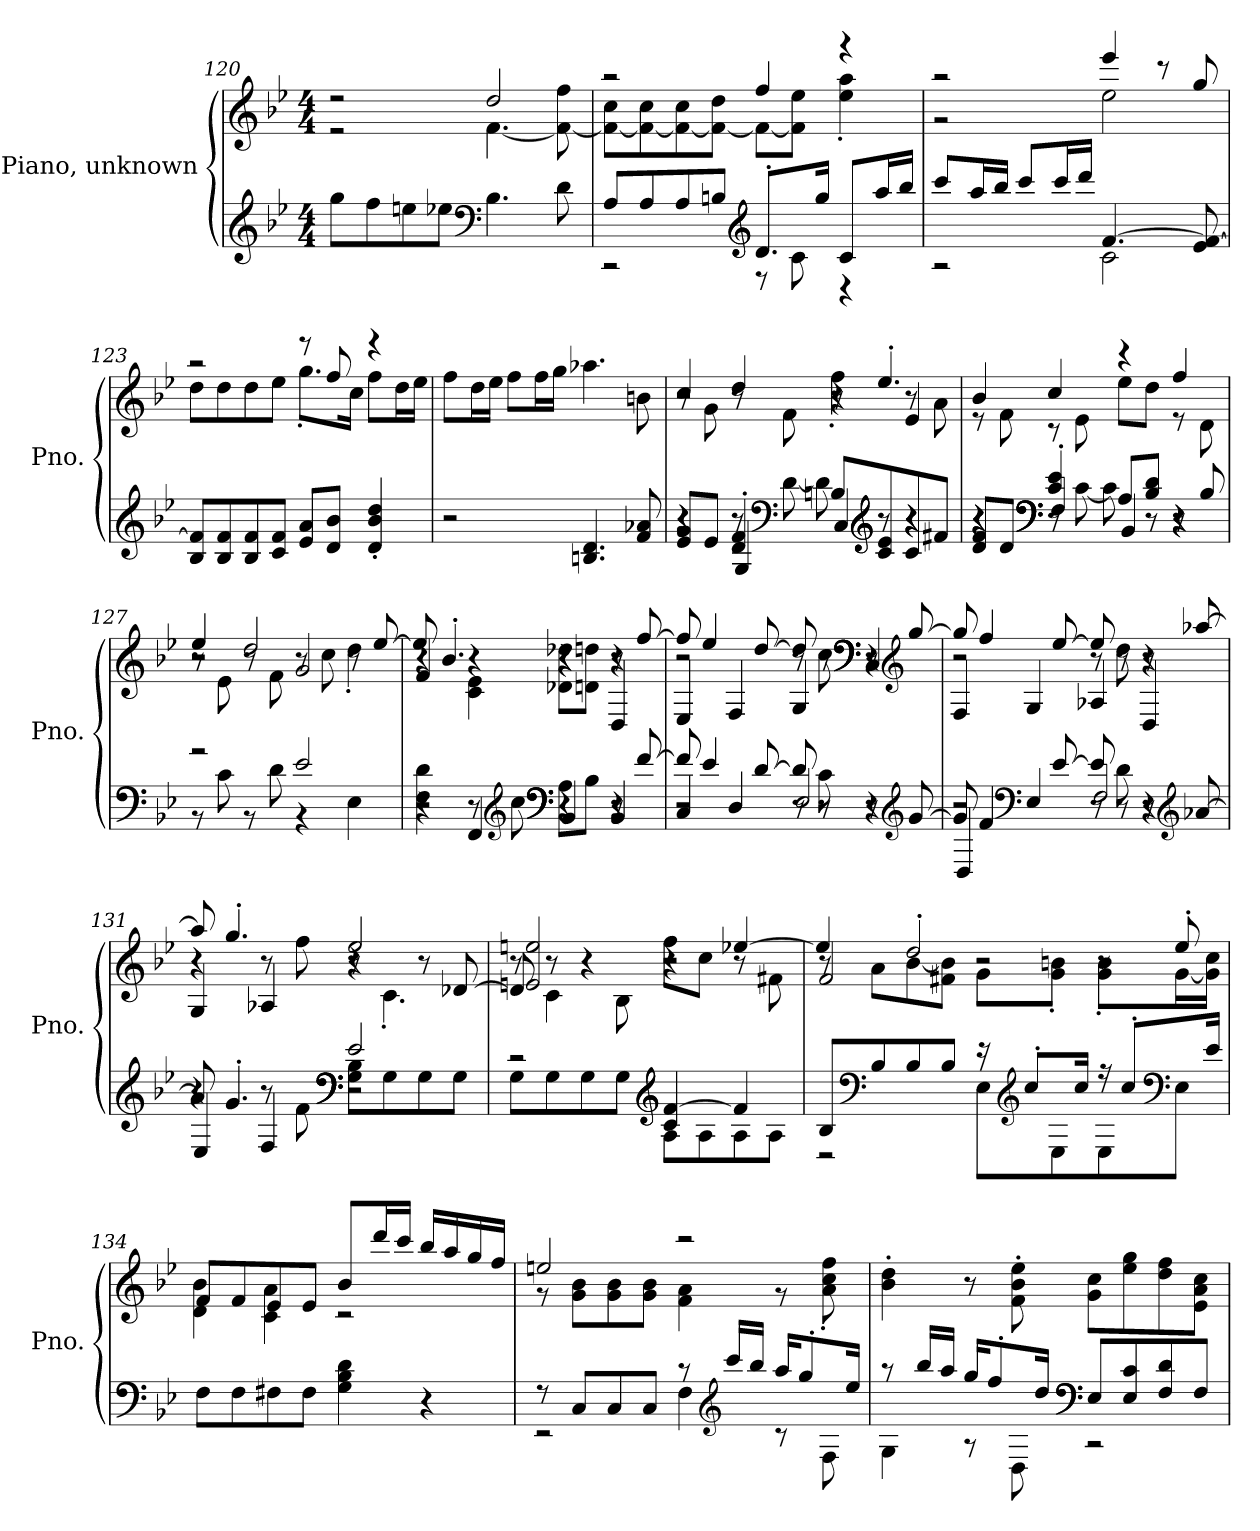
**kern	**kern
*part1	*part1
*staff2	*staff1
*I"Piano, unknown	*
*I'Pno.	*
*clefG2	*clefG2
*k[b-e-]	*k[b-e-]
*M4/4	*M4/4
=120	=120
*	*^
8gg\L	2r	2r
8ff\	.	.
8een\	.	.
8ee-X\J	.	.
*clefF4	*	*
4.B-\	2dd/	[4.f\
8d\	.	8f\_ 8ff\
=121	=121	=121
*^	*	*
8A/L	2r	2r	8f\_ 8cc\L
8A/	.	.	8f\_ 8cc\
8A/	.	.	8f\_ 8cc\
8Bn/J	.	.	8f\_ 8dd\J
*clefG2	*	*	*
8.d'/L	8r	4ff/	8f\L_
.	8c\	.	8f\] 8ee-\J
16gg/Jk	.	.	.
8c/L	4r	4r	4ee-\' 4aa\'
16aa/L	.	.	.
16bb-/JJ	.	.	.
!!LO:LB:g=z	!!
=122	=122	=122	=122
8ccc/L	2r	2r	2r
16aa/L	.	.	.
16bb-/JJ	.	.	.
8ccc/L	.	.	.
16ccc/L	.	.	.
16ddd/JJ	.	.	.
[4.f/	2c\	4eee-/	2ee-\
.	.	8r	.
8e-/ 8f/_	.	8gg/	.
*v	*v	*	*
=123	=123	=123
8B-/ 8f/]L	2r	8dd\L
8B-/ 8f/	.	8dd\
8B-/ 8f/	.	8dd\
8c/ 8f/J	.	8ee-\J
8e-/ 8a/L	8r	8.gg'\L
8d/ 8b-/J	8ff/	.
.	.	16cc\Jk
4d/' 4b-/' 4dd/'	4r	8ff\L
.	.	16dd\L
.	.	16ee-\JJ
*	*v	*v
=124	=124
2r	8ff\L
.	16dd\L
.	16ee-\JJ
.	8ff\L
.	16ff\L
.	16gg\JJ
4.Bn/ 4.d/	4.aa-X\
8f/ 8a-X/	8bn\
!!LO:LB:g=z
=125	=125
*^	*^
*	*^	*	*^
8e-/ 8g/L	4r	4r	4cc/	8r	2r
8e-/J	.	.	.	8g\	.
4d/' 4f/'	8r	4G/	4dd/	8r	.
*clefF4	*	*	*	*	*
.	[8d\	.	.	8f\	.
8Bn/L	8d\]	4C/	8r	4ff'\	4r
*clefG2	*	*	*	*	*
8c/ 8e-/	8r	.	4.ee-'/	.	.
8c/	4r	4r	.	8r	4e-/
8f#X/J	.	.	.	8a\	.
*	*	*	*	*v	*v
=126	=126	=126	=126	=126
8d/ 8f/L	4r	4r	4b-/	8r
8d/J	.	.	.	8f\
*clefF4	*	*	*	*
4c/' 4e-/'	8r	4F/	4cc/	8r
.	[8c\	.	.	8e-\
8A/L	8c\]	4BB-/	4r	8ee-\L
8B-/ 8d/J	8r	.	.	8dd\J
8r	4r	4r	4ff/	8r
8B-/	.	.	.	8d\
*	*v	*v	*	*
=127	=127	=127	=127
*	*	*	*^
2r	8r	2r	8r	4ee-/
.	8c\	.	8e-\	.
.	8r	.	8r	2dd/
.	8d\	.	8f\	.
2e-/	4r	2g/	8r	.
.	.	.	8cc\	.
.	4E-\	.	4dd'\	8r
.	.	.	.	[8ee-/
!!LO:LB:g=z	!!	!!
=128	=128	=128	=128	=128
*	*^	*	*	*
2r	4F\ 4d\	4r	4f/	4r	8ee-/]
.	.	.	.	.	4.b-'/
.	8r	4FF/	4r	4c\ 4e-\	.
*clefG2	*	*	*	*	*
.	8cc\	.	.	.	.
*clefF4	*	*	*	*	*
4r	8A\L	4BB-/	4r	8d-X\ 8dd-X\L	4r
.	8B-\J	.	.	8dn\ 8ddn\J	.
8r	4r	4BB-/	8r	4r	4D/
[8f/	.	.	[8ff/	.	.
=129	=129	=129	=129	=129	=129
8f/]	2r	4C/	8ff/]	2r	4E-/
4e-/	.	.	4ee-/	.	.
.	.	4D/	.	.	4F/
[8d/	.	.	[8dd/	.	.
8d/]	8r	2E-/	8dd/]	8r	4G/
8r	8c\	.	8r	8cc\	.
*	*	*	*clefF4	*	*
8r	4r	.	8r	4r	4C/
*clefG2	*	*	*clefG2	*	*
[8g/	.	.	[8gg/	.	.
!!LO:LB:g=z	!!	!!
=130	=130	=130	=130	=130	=130
8g/]	2r	4D/	8gg/]	2r	4F/
4f/	.	.	4ff/	.	.
*clefF4	*	*	*	*	*
.	.	4E-/	.	.	4G/
[8e-/	.	.	[8ee-/	.	.
8e-/]	8r	2F/	8ee-/]	8r	4A-X/
8r	8d\	.	8r	8dd\	.
8r	4r	.	8r	4r	4D/
*clefG2	*	*	*	*	*
[8a-X/	.	.	[8aa-X/	.	.
=131	=131	=131	=131	=131	=131
8a-/]	4r	4E-/	8aa-/]	4r	4G/
4.g'/	.	.	4.gg'/	.	.
.	8r	4F/	.	8r	4A-X/
.	8f\	.	.	8ff\	.
*clefF4	*	*	*	*	*
2r	8G\ 8B-\L	2e-/	4r	8r	2ee-/
.	8G\	.	.	4.c'\	.
.	8G\	.	8r	.	.
.	8G\J	.	[8d-X/	.	.
*	*v	*v	*	*	*
=132	=132	=132	=132	=132
2r	8G\L	8d-/]	8r	2en/ 2een/
.	8G\	8r	4c\	.
.	8G\	4r	.	.
.	8G\J	.	8B-\	.
*clefG2	*	*	*	*
4c/ [4f/	8A\L	2r	8ff\L	4r
.	8A\	.	8cc\J	.
4f/]	8A\	.	8r	[4ee-X/
.	8A\J	.	8f#X\	.
!!LO:PB:g=z	!!	!!
=133	=133	=133	=133	=133
8B-/L	2r	2f/	8r	4ee-/]
*clefF4	*	*	*	*
8B-/	.	.	8a\L	.
8B-/	.	.	[8b-\	2dd'/
8B-/J	.	.	8f#X\ 8b-\]J	.
16r	8E-\L	2r	8g\L	.
*clefG2	*	*	*	*
8cc'/L	.	.	.	.
.	8E-\	.	8g\' 8bn\'J	.
16cc/Jk	.	.	.	.
16r	8E-\	.	8g\' 8b\'L	8r
8cc'/L	.	.	.	.
*clefF4	*	*	*	*
.	8E-\J	.	[16g\L	8ee-'/
16e-/Jk	.	.	16g\] 16cc\JJ	.
*v	*v	*	*	*
*	*	*v	*v
=134	=134	=134
8F\L	8f/L	4d\ 4b-\
8F\	8f/	.
8F#X\	8e-/	4c\ 4a\
8F#\J	8e-/J	.
4G\ 4B-\ 4d\	8b-/L	2r
.	16ddd/L	.
.	16ccc/JJ	.
4r	16bb-/LL	.
.	16aa/	.
.	16gg/	.
.	16ff/JJ	.
!!LO:LB:g=z	!!
=135	=135	=135
*^	*	*
8r	2r	2een/	8r
8C/L	.	.	8g\ 8b-\L
8C/	.	.	8g\ 8b-\
8C/J	.	.	8g\ 8b-\J
8r	4F\	2r	4f\ 4a\
*clefG2	*	*	*
16ccc/LL	.	.	.
16bb-/JJ	.	.	.
16aa/KL	8r	.	8r
8gg'/	.	.	.
.	8F\	.	8a\' 8cc\' 8ff\'
16ee-/Jk	.	.	.
*	*	*v	*v
=136	=136	=136
8r	4G\	4b-\' 4dd\'
16bb-/LL	.	.
16aa/JJ	.	.
16gg/KL	8r	8r
8ff'/	.	.
.	8D\	8f\' 8b-\' 8ee-\'
16dd/Jk	.	.
*clefF4	*	*
8E-/L	2r	8g\ 8cc\L
8E-/ 8c/	.	8ee-\ 8gg\
8F/ 8d/	.	8dd\ 8ff\
8F/J	.	8e-\ 8a\ 8cc\J
*v	*v	*
=	=
*-	*-
